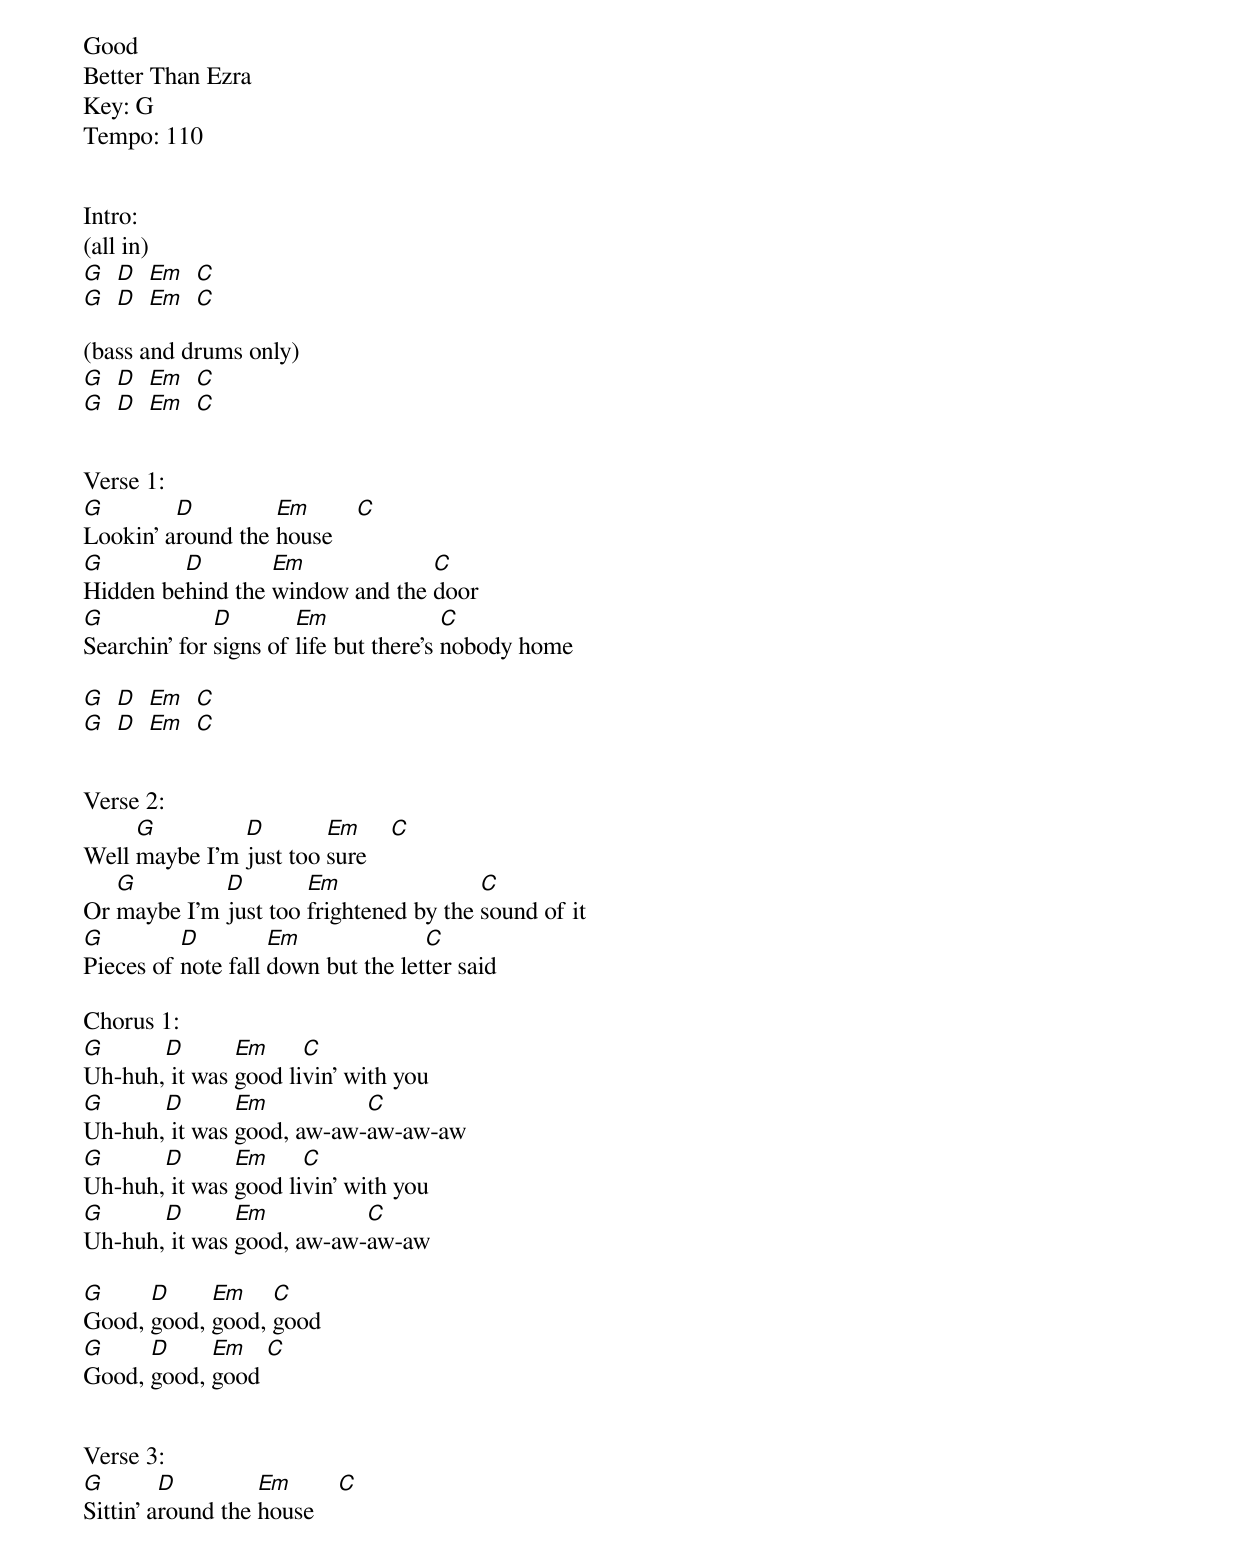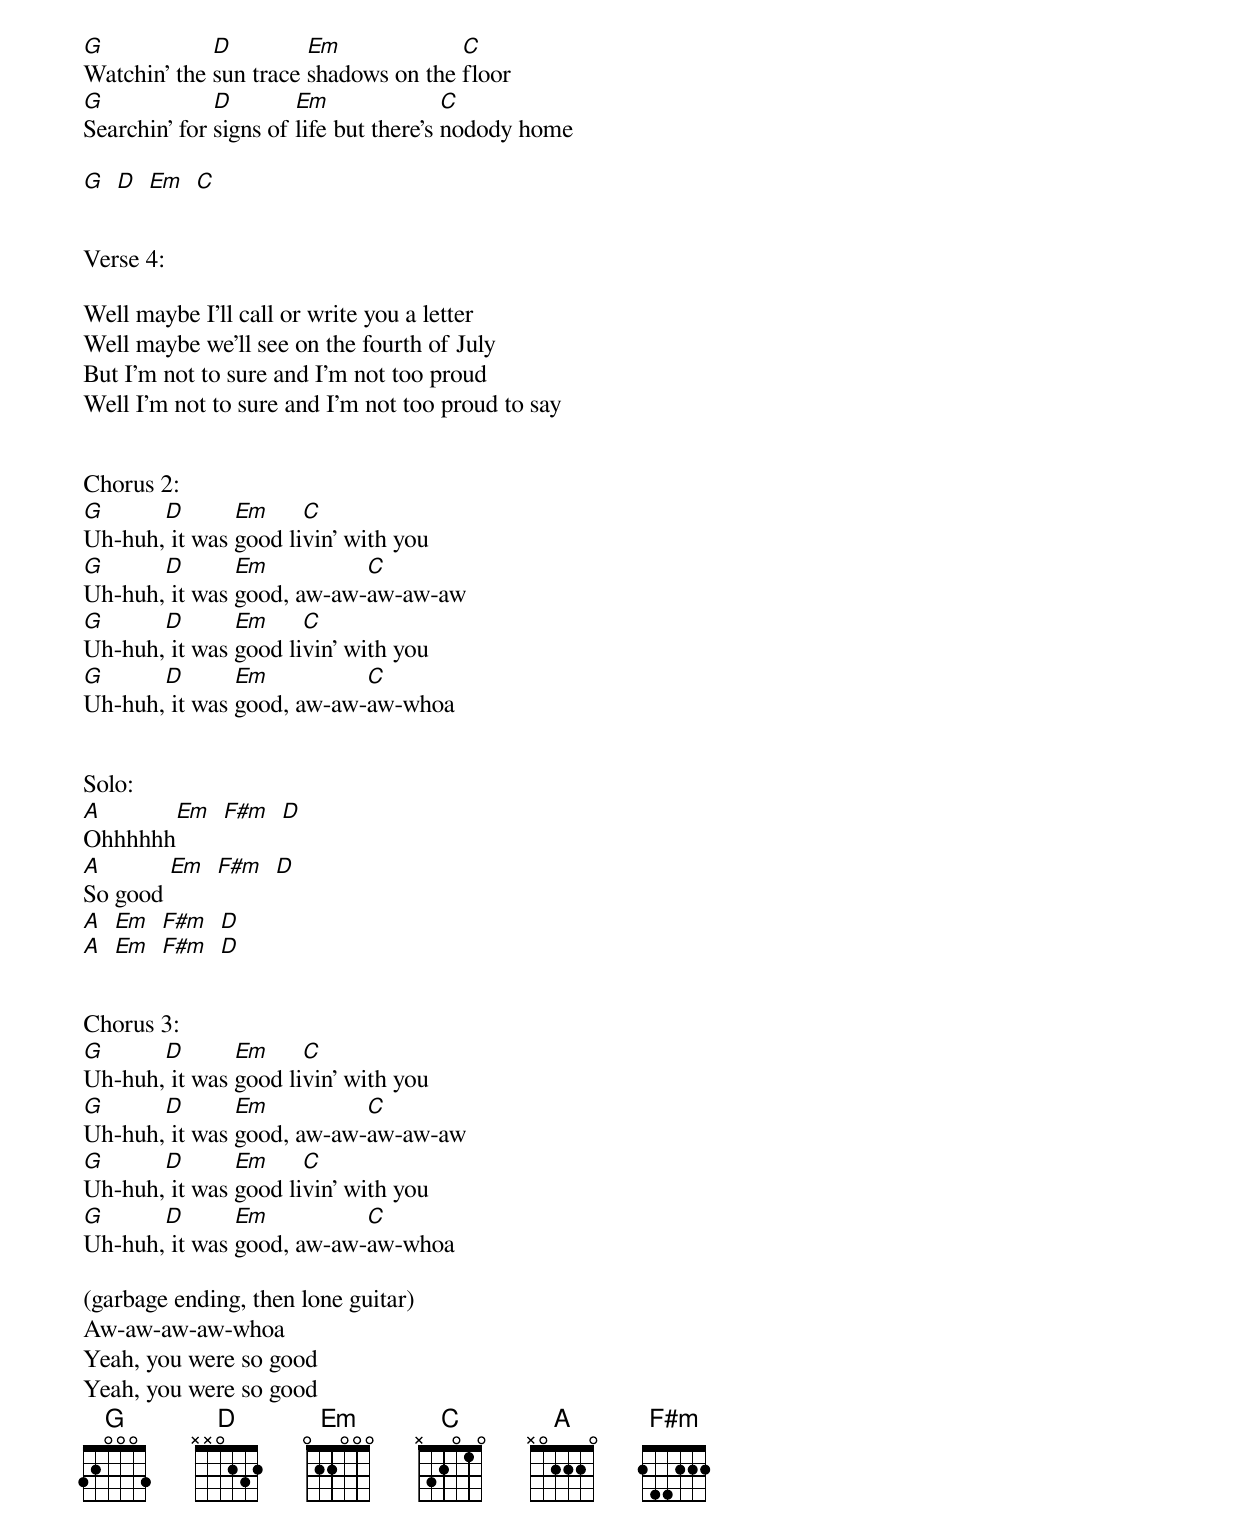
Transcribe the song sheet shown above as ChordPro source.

Good
Better Than Ezra
Key: G
Tempo: 110


Intro:
(all in)
[G][ ][D][ ][Em][ ][C]
[G][ ][D][ ][Em][ ][C]

(bass and drums only)
[G][ ][D][ ][Em][ ][C]
[G][ ][D][ ][Em][ ][C]


Verse 1:
[G]Lookin' a[D]round the [Em]house [  ][C]
[G]Hidden be[D]hind the [Em]window and the [C]door
[G]Searchin' for [D]signs of [Em]life but there's [C]nobody home

[G][ ][D][ ][Em][ ][C]
[G][ ][D][ ][Em][ ][C]


Verse 2:
Well [G]maybe I'm [D]just too [Em]sure [  ][C]
Or [G]maybe I'm [D]just too [Em]frightened by the [C]sound of it
[G]Pieces of [D]note fall [Em]down but the let[C]ter said

Chorus 1:
[G]Uh-huh,[D] it was [Em]good li[C]vin' with you
[G]Uh-huh,[D] it was [Em]good, aw-aw-[C]aw-aw-aw
[G]Uh-huh,[D] it was [Em]good li[C]vin' with you
[G]Uh-huh,[D] it was [Em]good, aw-aw-[C]aw-aw

[G]Good, [D]good, [Em]good, [C]good
[G]Good, [D]good, [Em]good [C]


Verse 3:
[G]Sittin' a[D]round the [Em]house [  ][C]
[G]Watchin' the [D]sun trace [Em]shadows on the [C]floor
[G]Searchin' for [D]signs of [Em]life but there's [C]nodody home

[G][ ][D][ ][Em][ ][C]


Verse 4:

Well maybe I'll call or write you a letter
Well maybe we'll see on the fourth of July
But I'm not to sure and I'm not too proud
Well I'm not to sure and I'm not too proud to say


Chorus 2:
[G]Uh-huh,[D] it was [Em]good li[C]vin' with you
[G]Uh-huh,[D] it was [Em]good, aw-aw-[C]aw-aw-aw
[G]Uh-huh,[D] it was [Em]good li[C]vin' with you
[G]Uh-huh,[D] it was [Em]good, aw-aw-[C]aw-whoa


Solo:
[A]Ohhhhhh[Em][ ][F#m][ ][D]
[A]So good [Em][ ][F#m][ ][D]
[A][ ][Em][ ][F#m][ ][D]
[A][ ][Em][ ][F#m][ ][D]


Chorus 3:
[G]Uh-huh,[D] it was [Em]good li[C]vin' with you
[G]Uh-huh,[D] it was [Em]good, aw-aw-[C]aw-aw-aw
[G]Uh-huh,[D] it was [Em]good li[C]vin' with you
[G]Uh-huh,[D] it was [Em]good, aw-aw-[C]aw-whoa

(garbage ending, then lone guitar)
Aw-aw-aw-aw-whoa
Yeah, you were so good
Yeah, you were so good
